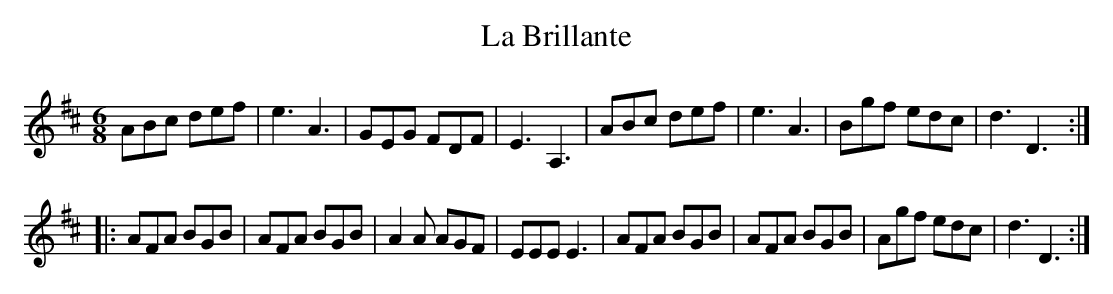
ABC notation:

X:1
T:La Brillante
K:Dmaj
M:6/8
L:1/8
ABc def|e3 A3|GEG FDF|E3 A,3|ABc def|e3 A3|Bgf edc|d3 D3:|
|:AFA BGB|AFA BGB|A2A AGF|EEE E3|AFA BGB|AFA BGB|Agf edc|d3 D3:|]
